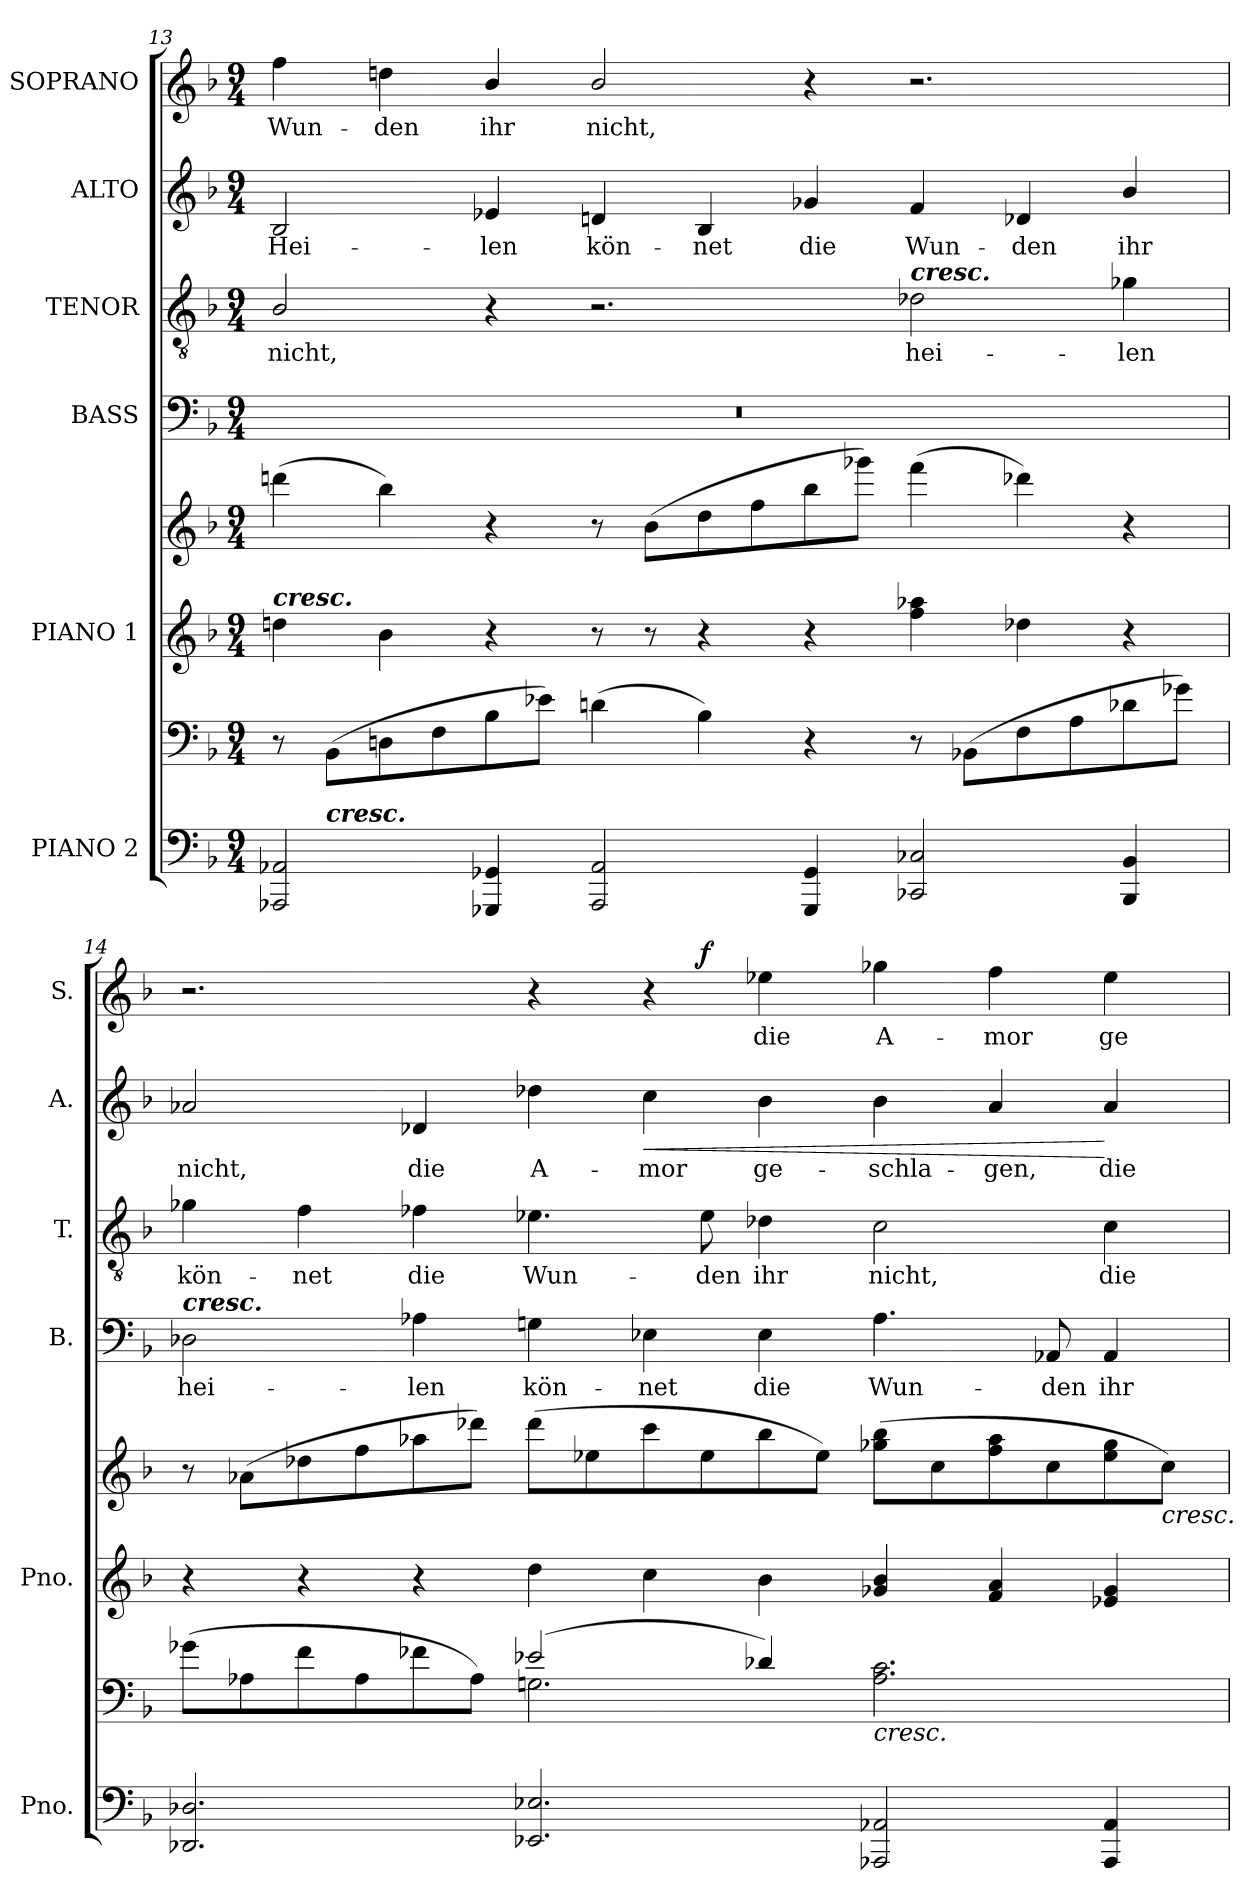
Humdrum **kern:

**kern	**kern	**dynam	**kern	**kern	**dynam	**kern	**text	**kern	**text	**kern	**text	**dynam	**kern	**text	**dynam
*part6	*part6	*part6	*part5	*part5	*part5	*part4	*part4	*part3	*part3	*part2	*part2	*part2	*part1	*part1	*part1
*staff8	*staff7	*staff7/8	*staff6	*staff5	*staff5/6	*staff4	*staff4	*staff3	*staff3	*staff2	*staff2	*staff2	*staff1	*staff1	*staff1
*I"PIANO 2	*	*	*I"PIANO 1	*	*	*I"BASS	*	*I"TENOR	*	*I"ALTO	*	*	*I"SOPRANO	*	*
*I'Pno.	*	*	*I'Pno.	*	*	*I'B.	*	*I'T.	*	*I'A.	*	*	*I'S.	*	*
!!LO:PB:g=z
*clefF4	*clefF4	*	*clefG2	*clefG2	*	*clefF4	*	*clefGv2	*	*clefG2	*	*	*clefG2	*	*
*	*	*	*	*	*	*	*	*ITrd7c12	*	*	*	*	*	*	*
*k[b-]	*k[b-]	*	*k[b-]	*k[b-]	*	*k[b-]	*	*k[b-]	*	*k[b-]	*	*	*k[b-]	*	*
*F:	*F:	*	*F:	*F:	*	*F:	*	*F:	*	*F:	*	*	*F:	*	*
*M9/4	*M9/4	*	*M9/4	*M9/4	*	*M9/4	*	*M9/4	*	*M9/4	*	*	*M9/4	*	*
=13	=13	=13	=13	=13	=13	=13	=13	=13	=13	=13	=13	=13	=13	=13	=13
!	!	!	!	!	!	!LO:N:vis=1	!	!	!	!	!	!	!	!	!
!	!	!	!	!	!	!	!	!	!LO:LY:b:color=#000000	!	!	!	!	!	!
!	!	!	!	!	!	!	!	!	!	!	!LO:LY:b:color=#000000	!	!	!	!
!	!	!	!LO:TX:a:Bi:t=cresc.	!	!	!	!	!	!	!	!	!	!	!	!
!	!	!	!	!	!	!	!	!	!	!	!	!	!	!LO:LY:b:color=#000000	!
*^	*	*	*	*	*	*	*	*	*	*	*	*	*	*	*
2AAA-Xi/ 2AA-Xi	8ryy	8r	.	4ddni\	(4dddni\	.	4%9r	.	2BB-i/	nicht,	2B-i/	Hei-	.	4ffi\	Wun-	.
!	!LO:TX:a:Bi:t=cresc.	!	!	!	!	!	!	!	!	!	!	!	!	!	!	!
.	1ryy	(8BB-i\L	.	.	.	.	.	.	.	.	.	.	.	.	.	.
!	!	!	!	!	!	!	!	!	!	!	!	!	!	!	!LO:LY:b:color=#000000	!
.	.	8Dni\	.	4b-i\	4bb-i\)	.	.	.	.	.	.	.	.	4ddni\	-den	.
.	.	8Fi\	.	.	.	.	.	.	.	.	.	.	.	.	.	.
!	!	!	!	!	!	!	!	!	!	!	!	!LO:LY:b:color=#000000	!	!	!	!
!	!	!	!	!	!	!	!	!	!	!	!	!	!	!	!LO:LY:b:color=#000000	!
4GGG-Xi/ 4GG-Xi	.	8B-i\	.	4r	4r	.	.	.	4r	.	4e-Xi/	-len	.	4b-i/	ihr	.
.	.	8e-Xi\J)	.	.	.	.	.	.	.	.	.	.	.	.	.	.
!	!	!	!	!	!	!	!	!	!	!	!	!LO:LY:b:color=#000000	!	!	!	!
!	!	!	!	!	!	!	!	!	!	!	!	!	!	!	!LO:LY:b:color=#000000	!
2AAA-i/ 2AA-i	.	(4dni\	.	8r	8r	.	.	.	2.r	.	4dni/	kön-	.	2b-i/	nicht,	.
.	.	.	.	8r	(8b-i\L	.	.	.	.	.	.	.	.	.	.	.
!	!	!	!	!	!	!	!	!	!	!	!	!LO:LY:b:color=#000000	!	!	!	!
.	.	4B-i\)	.	4r	8ddi\	.	.	.	.	.	4B-i/	-net	.	.	.	.
.	1ryy	.	.	.	8ffi\	.	.	.	.	.	.	.	.	.	.	.
!	!	!	!	!	!	!	!	!	!	!	!	!LO:LY:b:color=#000000	!	!	!	!
4GGG-i/ 4GG-i	.	4r	.	4r	8bb-i\	.	.	.	.	.	4g-Xi/	die	.	4r	.	.
.	.	.	.	.	8ggg-Xi\J)	.	.	.	.	.	.	.	.	.	.	.
!	!	!	!	!	!	!	!	!	!	!LO:LY:b:color=#000000	!	!	!	!	!	!
!	!	!	!	!	!	!	!	!	!LO:TX:a:Bi:t=cresc.	!	!	!	!	!	!	!
!	!	!	!	!	!	!	!	!	!	!	!	!LO:LY:b:color=#000000	!	!	!	!
2CC-Xi/ 2C-Xi	.	8r	.	4ffi\ 4aa-Xi	(4fffi\	.	.	.	2D-Xi\	hei-	4fi/	Wun-	.	2.r	.	.
.	.	(8BB-Xi\L	.	.	.	.	.	.	.	.	.	.	.	.	.	.
!	!	!	!	!	!	!	!	!	!	!	!	!LO:LY:b:color=#000000	!	!	!	!
.	.	8Fi\	.	4dd-Xi\	4ddd-Xi\)	.	.	.	.	.	4d-Xi/	-den	.	.	.	.
.	.	8Ai\	.	.	.	.	.	.	.	.	.	.	.	.	.	.
!	!	!	!	!	!	!	!	!	!	!LO:LY:b:color=#000000	!	!	!	!	!	!
!	!	!	!	!	!	!	!	!	!	!	!	!LO:LY:b:color=#000000	!	!	!	!
4BBB-i/ 4BB-i	.	8d-Xi\	.	4r	4r	.	.	.	4G-Xi\	-len	4b-i/	ihr	.	.	.	.
.	8ryy	8g-Xi\J)	.	.	.	.	.	.	.	.	.	.	.	.	.	.
*v	*v	*	*	*	*	*	*	*	*	*	*	*	*	*	*	*
=14	=14	=14	=14	=14	=14	=14	=14	=14	=14	=14	=14	=14	=14	=14	=14
*	*^	*	*	*	*	*	*	*	*	*	*	*	*	*	*
*^	*	*	*	*	*	*	*	*	*	*	*	*	*	*	*	*
!	!	!	!	!	!	!	!	!	!LO:LY:b:color=#000000	!	!	!	!	!	!	!	!
*v	*v	*	*	*	*	*	*	*	*	*	*	*	*	*	*	*	*
*^	*	*	*	*	*	*	*	*	*	*	*	*	*	*	*	*
!	!	!	!	!	!	!	!	!	!	!	!LO:LY:b:color=#000000	!	!	!	!	!	!
*v	*v	*	*	*	*	*	*	*	*	*	*	*	*	*	*	*	*
*^	*	*	*	*	*	*	*	*	*	*	*	*	*	*	*	*
!	!	!	!	!	!	!	!	!LO:TX:a:Bi:t=cresc.	!	!	!	!	!	!	!	!	!
!	!	!	!	!	!	!	!	!	!	!	!	!	!LO:LY:b:color=#000000	!	!	!	!
*v	*v	*	*	*	*	*	*	*	*	*	*	*	*	*	*^	*	*
2.DD-Xi/ 2.D-Xi	(8g-Xi\L	2.ryy	.	4r	8r	.	2D-Xi\	hei-	4G-Xi\	kön-	2a-Xi/	nicht,	.	2.r	1ryy	.	.
.	8A-Xi\	.	.	.	(8a-Xi\L	.	.	.	.	.	.	.	.	.	.	.	.
!	!	!	!	!	!	!	!	!	!	!LO:LY:b:color=#000000	!	!	!	!	!	!	!
.	8fi\	.	.	4r	8dd-Xi\	[	.	.	4Fi\	-net	.	.	.	.	.	.	.
.	8A-i\	.	.	.	8ffi\	.	.	.	.	.	.	.	.	.	.	.	.
!	!	!	!	!	!	!	!	!LO:LY:b:color=#000000	!	!	!	!	!	!	!	!	!
!	!	!	!	!	!	!	!	!	!	!LO:LY:b:color=#000000	!	!	!	!	!	!	!
!	!	!	!	!	!	!	!	!	!	!	!	!LO:LY:b:color=#000000	!	!	!	!	!
.	8f-Xi\	.	.	4r	8aa-Xi\	.	4A-Xi\	-len	4F-Xi\	die	4d-Xi/	die	.	.	.	.	.
.	8A-i\J)	.	.	.	8ddd-Xi\J)	.	.	.	.	.	.	.	.	.	.	.	.
!	!	!	!	!	!	!	!	!LO:LY:b:color=#000000	!	!	!	!	!	!	!	!	!
!	!	!	!	!	!	!	!	!	!	!LO:LY:b:color=#000000	!	!	!	!	!	!	!
!	!	!	!	!	!	!	!	!	!	!	!	!LO:LY:b:color=#000000	!	!	!	!	!
2.EE-Xi/ 2.E-Xi	(2e-Xi/	2.Gni\	[	4ddi\	(8ddd-i\L	.	4Gni\	kön-	4.E-Xi\	Wun-	4dd-Xi\	A-	.	4r	.	.	.
.	.	.	.	.	8ee-Xi\	.	.	.	.	.	.	.	.	.	.	.	.
!	!	!	!	!	!	!	!	!LO:LY:b:color=#000000	!	!	!	!	!	!	!	!	!
!	!	!	!	!	!	!	!	!	!	!	!	!LO:LY:b:color=#000000	!LO:HP:b	!	!	!	!
.	.	.	.	4cci\	8ccci\	.	4E-Xi\	-net	.	.	4cci\	-mor	<	4r	8ryy	.	.
!	!	!	!	!	!	!	!	!	!	!LO:LY:b:color=#000000	!	!	!	!	!	!	!
.	.	.	.	.	8ee-i\	.	.	.	8E-i\	-den	.	.	.	.	1ryy	.	f
!	!	!	!	!	!	!	!	!LO:LY:b:color=#000000	!	!	!	!	!	!	!	!	!
!	!	!	!	!	!	!	!	!	!	!LO:LY:b:color=#000000	!	!	!	!	!	!	!
!	!	!	!	!	!	!	!	!	!	!	!	!LO:LY:b:color=#000000	!	!	!	!	!
!	!	!	!	!	!	!	!	!	!	!	!	!	!	!	!	!LO:LY:b:color=#000000	!
.	4d-Xi/)	.	.	4b-i\	8bb-i\	.	4E-i\	die	4D-Xi\	ihr	4b-i\	ge-	.	4ee-Xi\	.	die	.
.	.	.	.	.	8ee-i\J)	.	.	.	.	.	.	.	.	.	.	.	.
!	!	!	!LO:HP:b	!	!	!	!	!	!	!	!	!	!	!	!	!	!
!	!	!	!	!	!	!	!	!LO:LY:b:color=#000000	!	!	!	!	!	!	!	!	!
!	!	!	!	!	!	!	!	!	!	!LO:LY:b:color=#000000	!	!	!	!	!	!	!
!	!	!	!	!	!	!	!	!	!	!	!	!LO:LY:b:color=#000000	!	!	!	!	!
!	!	!	!	!	!	!	!	!	!	!	!	!	!	!	!	!LO:LY:b:color=#000000	!
2AAA-Xi/ 2AA-Xi	2.ryy	2.A-i\ 2.ci	<	4g-Xi/ 4b-i	(8gg-Xi\ 8bb-iL	.	4.A-i\	Wun-	2Ci\	nicht,	4b-i\	-schla-	.	4gg-Xi\	.	A-	.
.	.	.	.	.	8cci\	.	.	.	.	.	.	.	.	.	.	.	.
!	!	!	!	!	!	!	!	!	!	!	!	!LO:LY:b:color=#000000	!	!	!	!	!
!	!	!	!	!	!	!	!	!	!	!	!	!	!	!	!	!LO:LY:b:color=#000000	!
.	.	.	.	4fi/ 4ai	8ffi\ 8aa-i	.	.	.	.	.	4a-i/	-gen,	.	4ffi\	.	-mor	.
!	!	!	!	!	!	!	!	!LO:LY:b:color=#000000	!	!	!	!	!	!	!	!	!
.	.	.	.	.	8cci\	.	8AA-Xi/	-den	.	.	.	.	.	.	.	.	.
!	!	!	!	!	!	!	!	!LO:LY:b:color=#000000	!	!	!	!	!	!	!	!	!
!	!	!	!	!	!	!	!	!	!	!LO:LY:b:color=#000000	!	!	!	!	!	!	!
!	!	!	!	!	!	!	!	!	!	!	!	!LO:LY:b:color=#000000	!	!	!	!	!
!	!	!	!	!	!	!	!	!	!	!	!	!	!	!	!	!LO:LY:b:color=#000000	!
4AAA-i/ 4AA-i	.	.	.	4e-Xi/ 4g-i	8ee-i\ 8gg-i	.	4AA-i/	ihr	4Ci\	die	4a-i/	die	[	4ee-i\	.	ge-	.
!	!	!	!	!	!	!LO:HP:b	!	!	!	!	!	!	!	!	!	!	!
.	.	.	.	.	8cci\J)	<	.	.	.	.	.	.	.	.	8ryy	.	.
*	*v	*v	*	*	*	*	*	*	*	*	*	*	*	*v	*v	*	*
=	=	=	=	=	=	=	=	=	=	=	=	=	=	=	=
*-	*-	*-	*-	*-	*-	*-	*-	*-	*-	*-	*-	*-	*-	*-	*-
